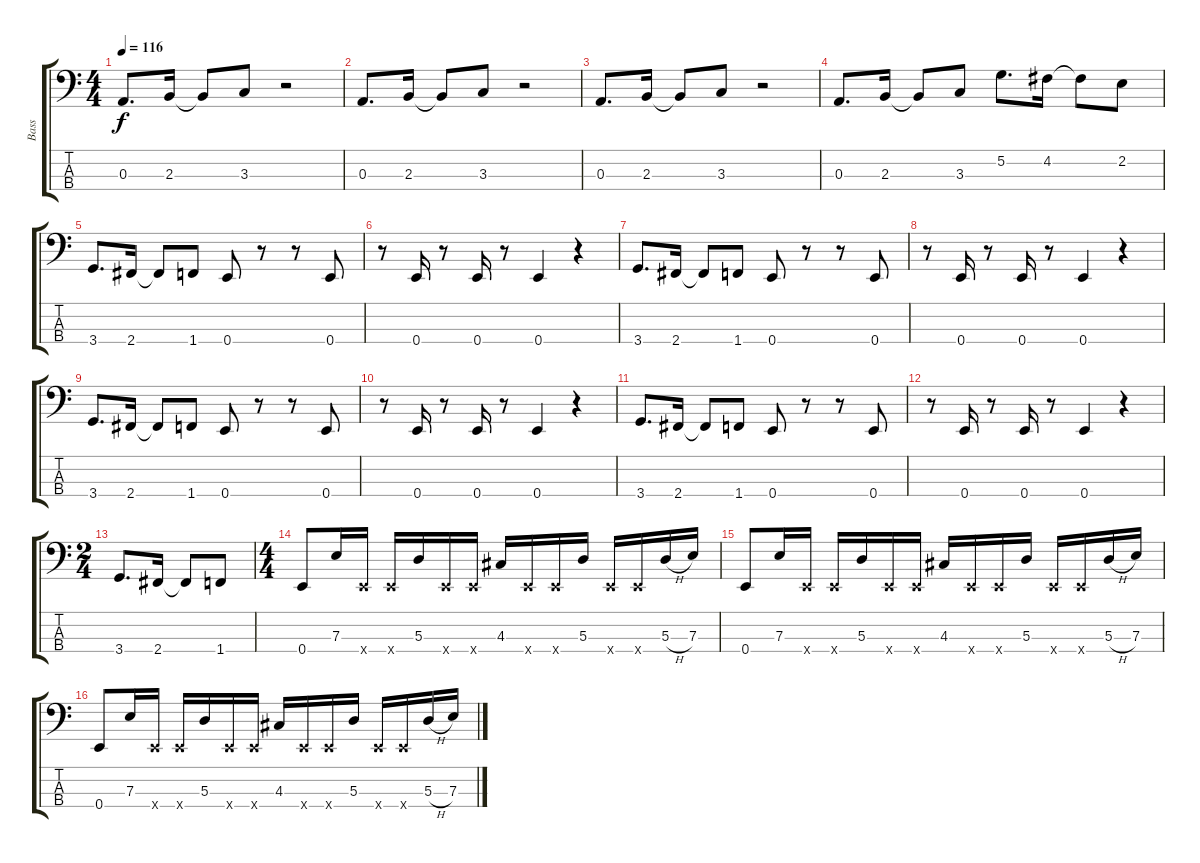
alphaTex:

\track ("Bass" "Bass") {instrument electricbassfinger}
\staff {score tabs}
\tuning (G2 D2 A1 E1) {hide}
\ts (4 4)
\tempo 116
\clef f4
\ks c
0.3.8{d dy f} 2.3.16 2.3{t}.8 3.3.8 r.2 |
0.3.8{d} 2.3.16 2.3{t}.8 3.3.8 r.2 |
0.3.8{d} 2.3.16 2.3{t}.8 3.3.8 r.2 |
0.3.8{d} 2.3.16 2.3{t}.8 3.3.8 5.2.8{d} 4.2.16 4.2{t}.8 2.2.8 |
3.4.8{d} 2.4.16 2.4{t}.8 1.4.8 0.4.8 r.8 r.8 0.4.8 |
r.8 0.4.16 r.8 0.4.16 r.8 0.4.4 r.4 |
3.4.8{d} 2.4.16 2.4{t}.8 1.4.8 0.4.8 r.8 r.8 0.4.8 |
r.8 0.4.16 r.8 0.4.16 r.8 0.4.4 r.4 |
3.4.8{d} 2.4.16 2.4{t}.8 1.4.8 0.4.8 r.8 r.8 0.4.8 |
r.8 0.4.16 r.8 0.4.16 r.8 0.4.4 r.4 |
3.4.8{d} 2.4.16 2.4{t}.8 1.4.8 0.4.8 r.8 r.8 0.4.8 |
r.8 0.4.16 r.8 0.4.16 r.8 0.4.4 r.4 |
\ts (2 4)
3.4.8{d} 2.4.16 2.4{t}.8 1.4.8 |
\ts (4 4)
0.4.8{instrument slapbass1} 7.3.16 0.4{x}.16 0.4{x}.16 5.3.16 0.4{x}.16 0.4{x}.16 4.3.16 0.4{x}.16 0.4{x}.16 5.3.16 0.4{x}.16 0.4{x}.16 5.3{h}.16 7.3.16 |
0.4.8 7.3.16 0.4{x}.16 0.4{x}.16 5.3.16 0.4{x}.16 0.4{x}.16 4.3.16 0.4{x}.16 0.4{x}.16 5.3.16 0.4{x}.16 0.4{x}.16 5.3{h}.16 7.3.16 |
0.4.8 7.3.16 0.4{x}.16 0.4{x}.16 5.3.16 0.4{x}.16 0.4{x}.16 4.3.16 0.4{x}.16 0.4{x}.16 5.3.16 0.4{x}.16 0.4{x}.16 5.3{h}.16 7.3.16
